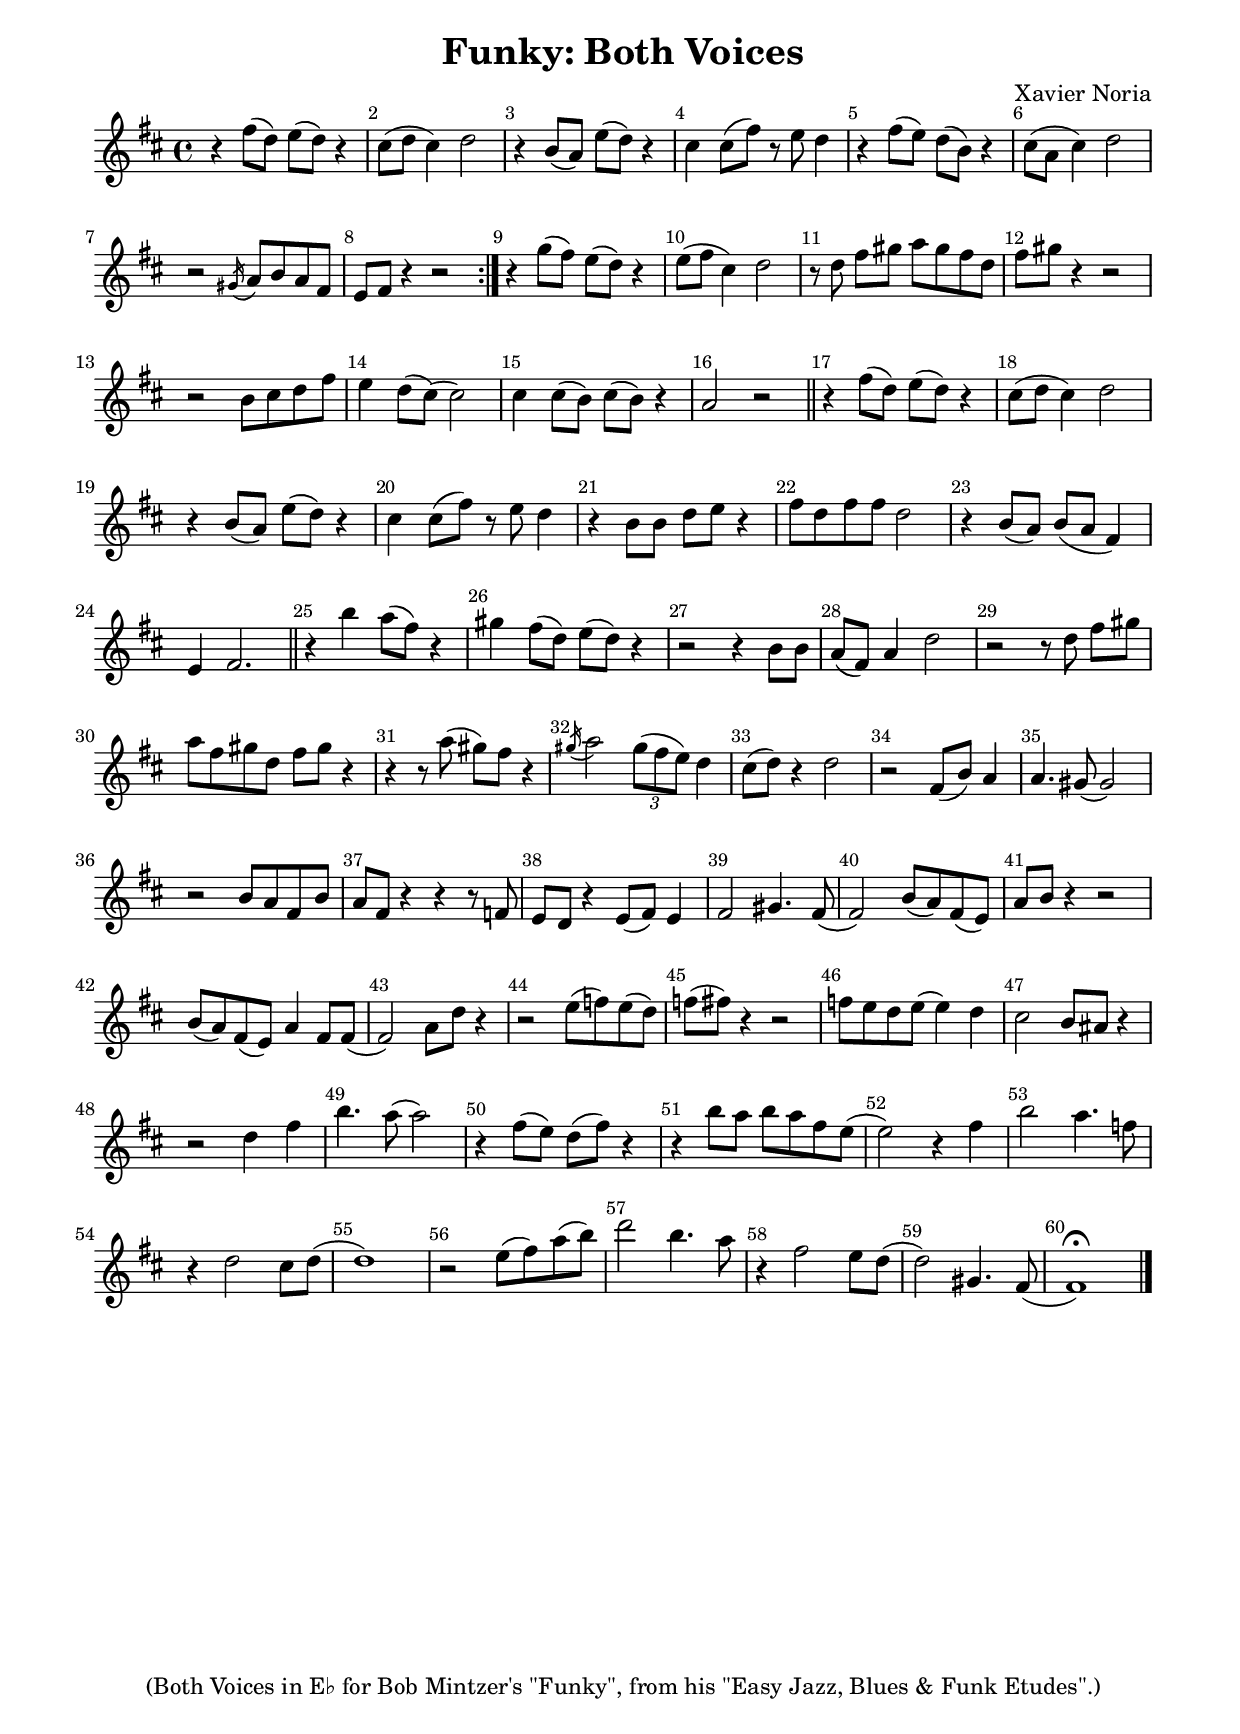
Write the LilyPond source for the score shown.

\version "2.16.1"

\include "../shared/common.ly"

\header {
  title    = "Funky: Both Voices"
  composer = "Xavier Noria"
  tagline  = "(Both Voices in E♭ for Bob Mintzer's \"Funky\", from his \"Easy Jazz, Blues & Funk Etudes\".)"
}

melody = \relative c'' {
  \clef treble
  \key d \major
  \time 4/4
  
  \repeat volta 2 {
    % 1
    r4 fs8 ( d8) e8( d8) r4 |

    % 2
    cs8( d8 cs4) d2 |

    % 3
    r4 b8( a8) e'8( d8) r4 |

    % 4
    cs4 cs8( fs8) r8 e8 d4 |

    % 5
    r4 fs8( e8) d8( b8) r4 |

    % 6
    cs8( a8 cs4) d2 |

    % 7
    r2 \acciaccatura gs,16 a8 b8 a8 fs8 |

    % 8
    e8 fs8 r4 r2 |
  }

  % ---------------------------------------------------------------------------

  % 9
  r4 g'8( fs8) e8( d8) r4 |

  % 10
  e8( fs8 cs4) d2 |

  % 11
  r8 d8 fs8[ gs8] a8 gs8 fs8 d8 |

  % 12
  fs8 gs8 r4 r2 |

  % 13
  r2 b,8 cs8 d8 fs8 |

  % 14
  e4 d8( cs8)( cs2)

  % 15
  cs4 cs8( b8) cs8( b8) r4 |

  % 16
  a2 r2 \bar "||"

  % ---------------------------------------------------------------------------

  % 17
  r4 fs'8( d8) e8( d8) r4 |

  % 18
  cs8( d8 cs4) d2 |

  % 19
  r4 b8( a8) e'8( d8) r4 |

  % 20
  cs4 cs8( fs8) r8 e8 d4 |

  % 21
  r4 b8 b8 d8 e8 r4 |

  % 22
  fs8 d8 fs8 fs8 d2 |

  % 23
  r4 b8( a8) b8( a8 fs4) |

  % 24
  e4 fs2. \bar "||"

  % ---------------------------------------------------------------------------

  % 25
  r4 b'4 a8( fs8) r4 |

  % 26
  gs4 fs8( d8) e8( d8) r4 |

  % 27
  r2 r4 b8 b8 |

  % 28
  a8( fs8) a4 d2 |

  % 29
  r2 r8 d8 fs8[ gs8] |

  % 30
  a8 fs8 gs8 d8 fs8 gs8 r4 |

  % 31
  r4 r8 a8( gs8) fs8 r4 |

  % 32
  \acciaccatura gs16 a2 \times 2/3 { gs8( fs8 e8) } d4 |

  % 33
  cs8( d8) r4 d2 |

  % 34
  r2 fs,8( b8) a4

  % 35
  a4. gs8( gs2) |

  % 36
  r2 b8 a8 fs8 b8 |

  % 37
  a8 fs8 r4 r4 r8 f8 |

  % 38
  e8 d8 r4 e8( fs8) e4 |

  % 39
  fs2 gs4. fs8( |

  % 40
  fs2) b8( a8) fs8( e8) |

  % 41
  a8 b8 r4 r2 |

  % 42
  b8( a8) fs8( e8) a4 fs8 fs8( |

  % 43
  fs2) a8 d8 r4 |

  % 44
  r2 e8( f8) e8( d8) |

  % 45
  f8( fs8) r4 r2 |

  % 46
  f8 e8 d8 e8( e4) d4 |

  % 47
  cs2 b8 as8 r4 |

  % 48
  r2 d4 fs4 |

  % 49
  b4. a8( a2) |

  % 50
  r4 fs8( e8) d8( fs8) r4 |

  % 51
  r4 b8 a8 b8 a8 fs8 e8( |

  % 52
  e2) r4 fs4 |

  % 53
  b2 a4. f8 |

  % 54
  r4 d2 cs8 d8( |

  % 55
  d1)

  % 56
  r2 e8( fs8) a8( b8) |

  % 57
  d2 b4. a8 |

  % 58
  r4 fs2 e8 d8(

  % 59
  d2) gs,4. fs8(

  % 60
  fs1)\fermata \bar "|."
}

\score {
  { \melody }
}
